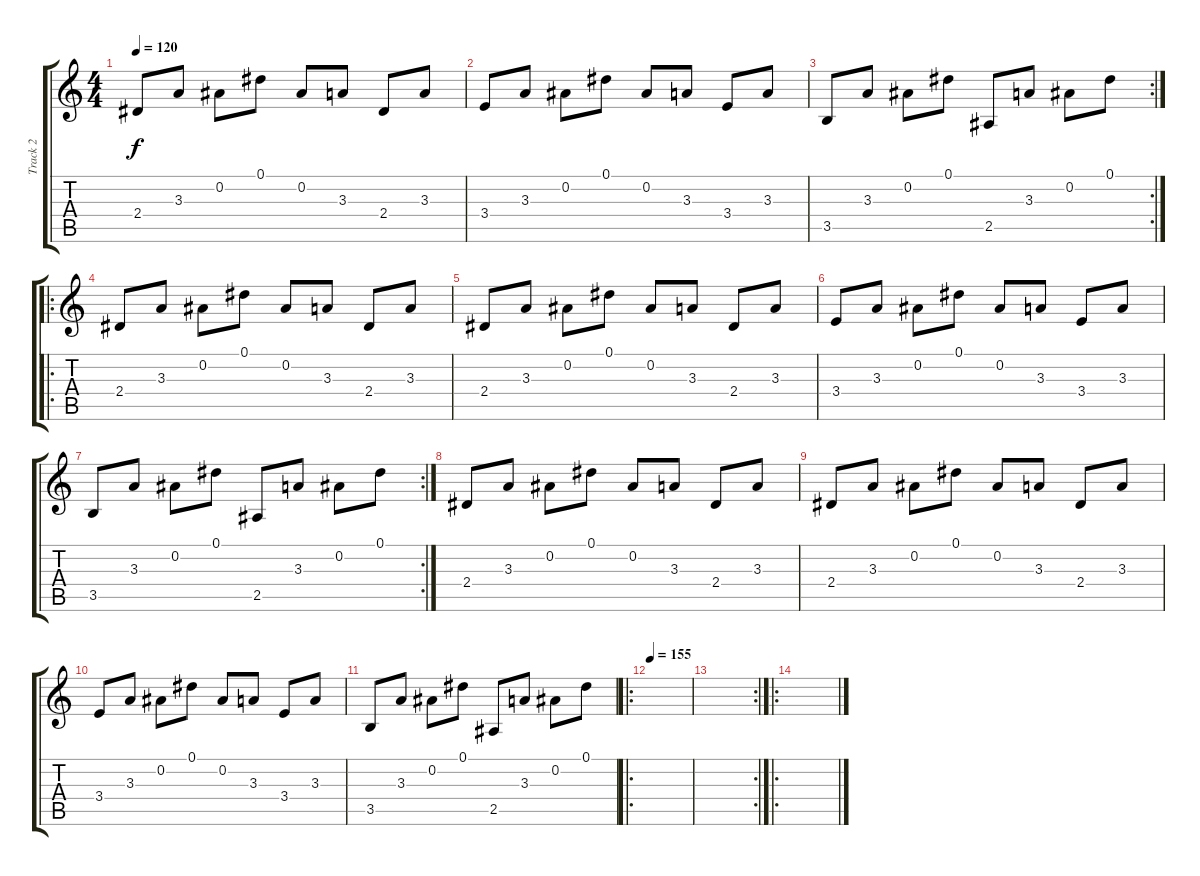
\track ("Track 2" "Track 2") {instrument electricguitarclean}
\staff {score tabs}
\tuning (Eb4 Bb3 Gb3 Db3 Ab2 Eb2) {hide}
\ts (4 4)
\tempo 120
\clef g2
\ks c
2.4.8{dy f} 3.3.8 0.2.8 0.1.8 0.2.8 3.3.8 2.4.8 3.3.8 |
3.4.8 3.3.8 0.2.8 0.1.8 0.2.8 3.3.8 3.4.8 3.3.8 |
\rc 2
3.5.8 3.3.8 0.2.8 0.1.8 2.5.8 3.3.8 0.2.8 0.1.8 |
\ro
2.4.8 3.3.8 0.2.8 0.1.8 0.2.8 3.3.8 2.4.8 3.3.8 |
2.4.8 3.3.8 0.2.8 0.1.8 0.2.8 3.3.8 2.4.8 3.3.8 |
3.4.8 3.3.8 0.2.8 0.1.8 0.2.8 3.3.8 3.4.8 3.3.8 |
\rc 2
3.5.8 3.3.8 0.2.8 0.1.8 2.5.8 3.3.8 0.2.8 0.1.8 |
2.4.8 3.3.8 0.2.8 0.1.8 0.2.8 3.3.8 2.4.8 3.3.8 |
2.4.8 3.3.8 0.2.8 0.1.8 0.2.8 3.3.8 2.4.8 3.3.8 |
3.4.8 3.3.8 0.2.8 0.1.8 0.2.8 3.3.8 3.4.8 3.3.8 |
3.5.8 3.3.8 0.2.8 0.1.8 2.5.8 3.3.8 0.2.8 0.1.8 |
\ro
\tempo 155
|
\rc 2
|
\ro
